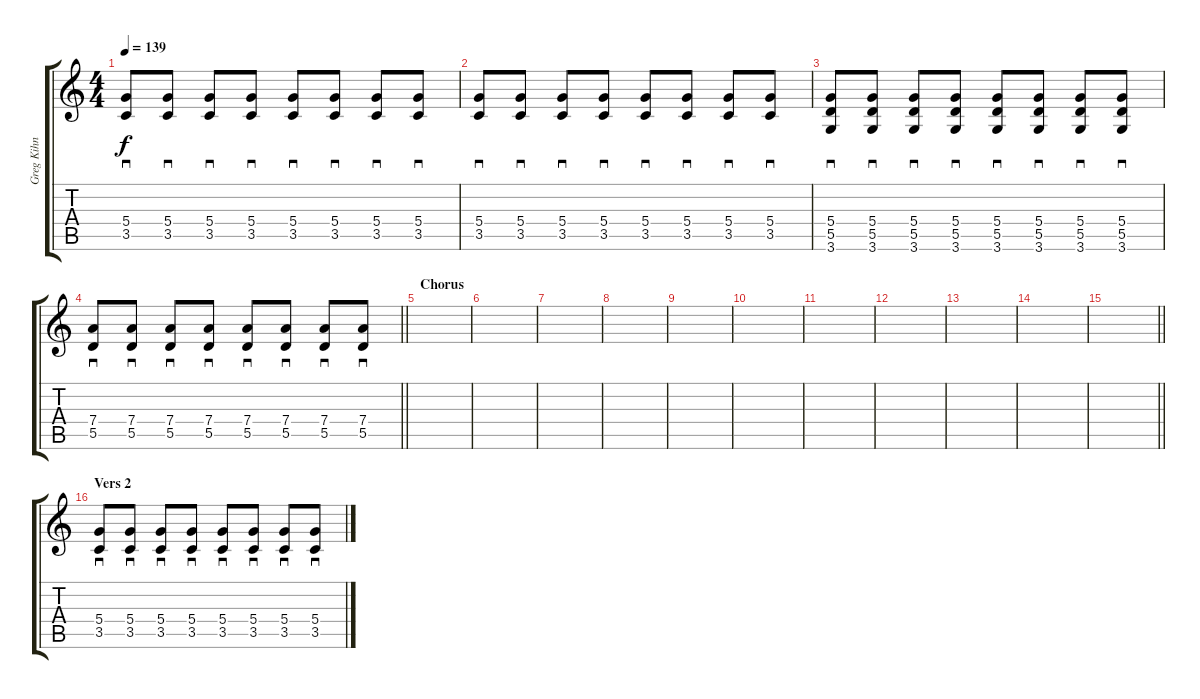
\track ("Greg Kihn" "Greg Kihn") {instrument electricguitarjazz}
\staff {score tabs}
\tuning (E4 B3 G3 D3 A2 E2) {hide}
\ts (4 4)
\tempo 139
\clef g2
\ks c
(5.4 3.5).8{sd dy f} (5.4 3.5).8{sd} (5.4 3.5).8{sd} (5.4 3.5).8{sd} (5.4 3.5).8{sd} (5.4 3.5).8{sd} (5.4 3.5).8{sd} (5.4 3.5).8{sd} |
(5.4 3.5).8{sd} (5.4 3.5).8{sd} (5.4 3.5).8{sd} (5.4 3.5).8{sd} (5.4 3.5).8{sd} (5.4 3.5).8{sd} (5.4 3.5).8{sd} (5.4 3.5).8{sd} |
(5.4 5.5 3.6).8{sd} (5.4 5.5 3.6).8{sd} (5.4 5.5 3.6).8{sd} (5.4 5.5 3.6).8{sd} (5.4 5.5 3.6).8{sd} (5.4 5.5 3.6).8{sd} (5.4 5.5 3.6).8{sd} (5.4 5.5 3.6).8{sd} |
\barLineRight lightlight
(7.4 5.5).8{sd} (7.4 5.5).8{sd} (7.4 5.5).8{sd} (7.4 5.5).8{sd} (7.4 5.5).8{sd} (7.4 5.5).8{sd} (7.4 5.5).8{sd} (7.4 5.5).8{sd} |
\section ("" "Chorus")
|
|
|
|
|
|
|
|
|
|
\barLineRight lightlight
|
\section ("" "Vers 2")
(5.4 3.5).8{sd} (5.4 3.5).8{sd} (5.4 3.5).8{sd} (5.4 3.5).8{sd} (5.4 3.5).8{sd} (5.4 3.5).8{sd} (5.4 3.5).8{sd} (5.4 3.5).8{sd}
